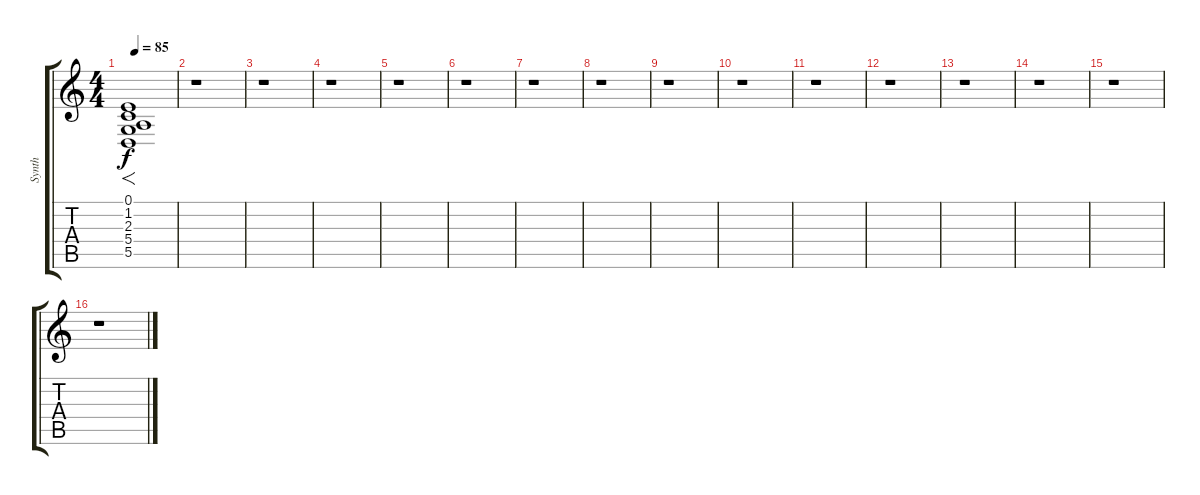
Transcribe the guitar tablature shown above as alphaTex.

\track ("Synth" "Synth") {instrument synthstrings1}
\staff {score tabs}
\tuning (E4 B3 G3 D3 A2 E2) {hide}
\ts (4 4)
\tempo 85
\clef g2
\ks c
(0.1 1.2 2.3 5.4 5.5).1{f dy f instrument synthstrings1} |
r.1 |
r.1 |
r.1 |
r.1 |
r.1 |
r.1 |
r.1 |
r.1 |
r.1 |
r.1 |
r.1 |
r.1 |
r.1 |
r.1 |
r.1
